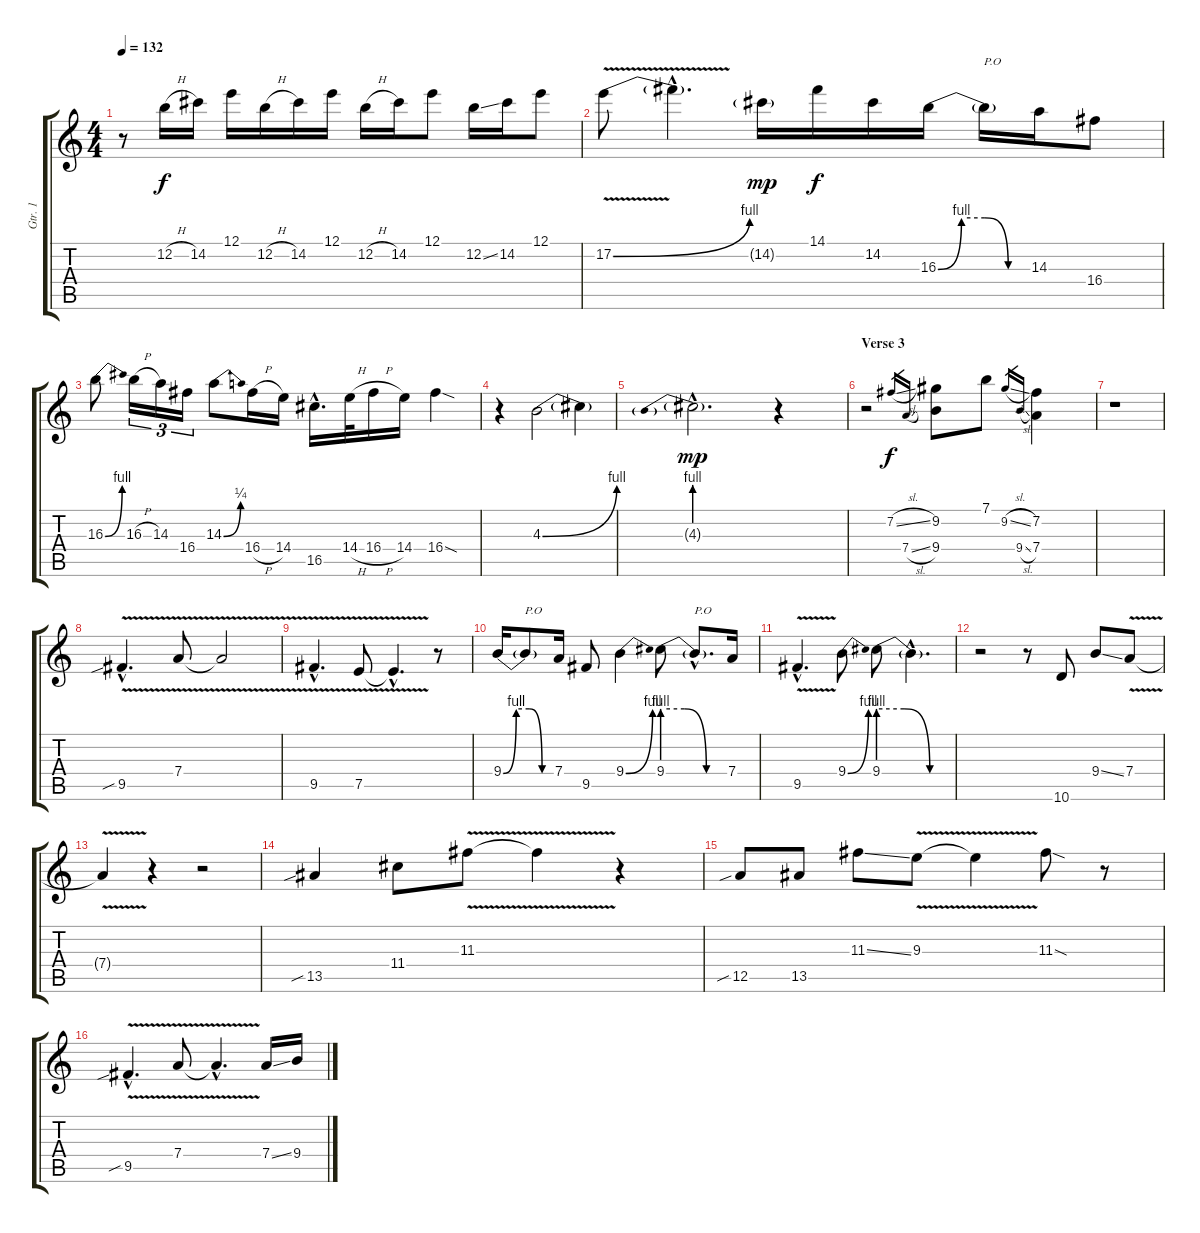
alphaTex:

\track ("Gtr. 1" "Gtr. 1") {instrument overdrivenguitar}
\staff {score tabs}
\tuning (E4 B3 G3 D3 A2 E2) {hide}
\ts (4 4)
\tempo 132
\clef g2
\ks c
r.8{dy f} 12.2{h}.16 14.2.16 12.1.16 12.2{h}.16 14.2.16 12.1.16 12.2{h}.16 14.2.16 12.1.8 12.2{ss}.16 14.2.16 12.1.8 |
17.2{be (bend 0 0 60 4) v}.8 17.2{hac t}.4{d} 14.2{g}.16{dy mp} 14.1.16{dy f} 14.2.16 16.3{be (custom 0 0 15 4 30 4 45 0 60 0)}.16 16.3{t}.16{txt "P.O"} 14.3.16 16.4.8 |
16.3{be (bend 0 0 60 4)}.8 16.3{h}.16{tu (3 2)} 14.3.16{tu (3 2)} 16.4.16{tu (3 2)} 14.3{be (bend 0 0 60 1)}.8 16.4{h}.16 14.4.16 16.5{hac}.16{d} 14.4{h}.32 16.4{h}.16 14.4.16 16.4{sod}.4 |
r.4 4.3{be (bend 0 0 60 4)}.2 4.3{t}.4 |
4.3{be (prebend 0 4 60 4) g hac}.2{d dy mp} r.4 |
\section ("" "Verse 3")
r.2 7.2{sl}.16{gr dy f} 7.4{sl}.16{gr} (9.2 9.4).8 7.1.8 9.2{sl}.16{gr} 9.4{sl}.16{gr} (7.2 7.4).4 |
r.1 |
9.5{v sib hac}.4{d} 7.4{v}.8 7.4{t}.2 |
9.5{v hac}.4{d} 7.5{v}.8 7.5{hac t}.4{d} r.8 |
9.4{be (custom 0 0 15 4 30 4 45 0 60 0)}.16 9.4{t}.8{txt "P.O"} 7.4.16 9.5.8 9.4{be (bend 0 0 60 4)}.4 9.4{be (custom 0 4 20 4 40 0 60 0)}.8 9.4{hac t}.8{d txt "P.O"} 7.4.16 |
9.5{v hac}.4{d} 9.4{be (bend 0 0 60 4)}.8 9.4{be (custom 0 4 20 4 40 0 60 0)}.8 9.4{hac t}.4{d} |
r.2 r.8 10.6.8 9.4{ss}.8 7.4{v}.8 |
7.4{t}.4 r.4 r.2 |
13.5{sib}.4 11.4.8 11.3{v}.8 11.3{t}.4 r.4 |
12.5{sib}.8 13.5.8 11.3{ss}.8 9.3{v}.8 9.3{t}.4 11.3{sod}.8 r.8 |
9.5{v sib hac}.4{d} 7.4{v}.8 7.4{hac t}.4{d} 7.4{ss}.16 9.4.16
